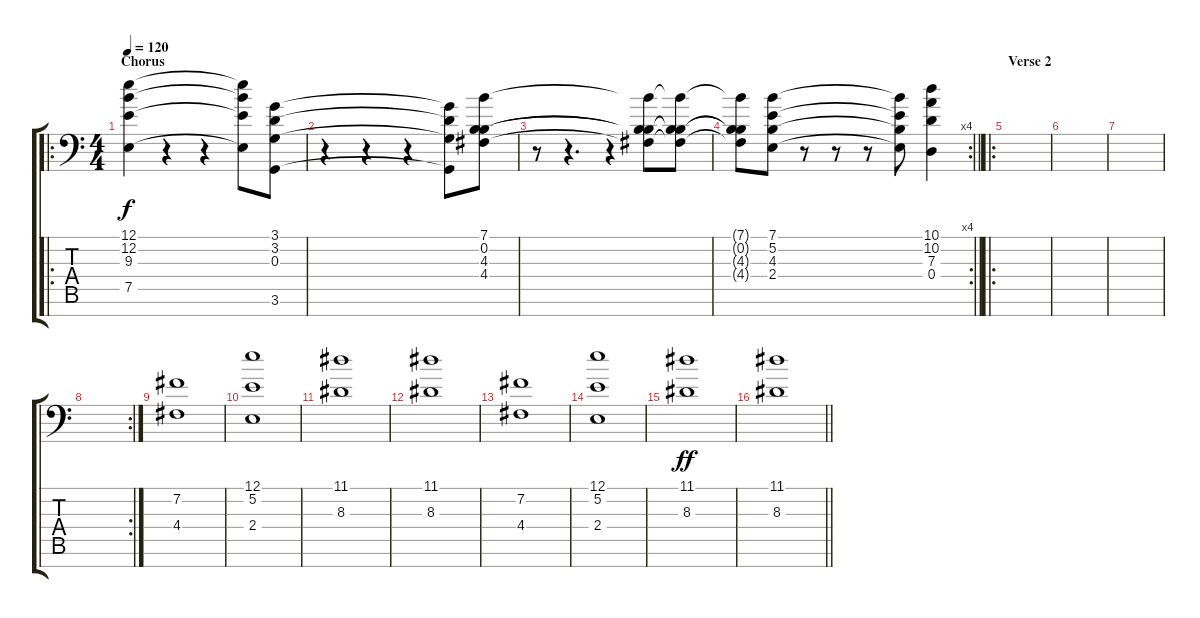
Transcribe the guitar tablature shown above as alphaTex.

\track "" {instrument choiraahs}
\staff {score tabs}
\tuning (E4 B3 G3 D3 A2 E2 C-1) {hide}
\ro
\ts (4 4)
\section ("" "Chorus")
\tempo 120
\clef f4
\ks c
(12.1 12.2 9.3 7.5).4{dy f volume 16} r.4 r.4 (12.1{t} 12.2{t} 9.3{t} 7.5{t}).8 (3.1 3.2 0.3 3.6).8 |
r.4 r.4 r.4 (3.1{t} 3.2{t} 0.3{t} 3.6{t}).8 (7.1 0.2 4.3 4.4).8 |
r.8 r.4{d} r.4 (7.1{t} 0.2{t} 4.3{t} 4.4{t}).8 (7.1{t} 0.2{t} 4.3{t} 4.4{t}).8 |
\rc 4
\barLineRight lightlight
(7.1{t} 0.2{t} 4.3{t} 4.4{t}).8 (7.1 5.2 4.3 2.4).8 r.8 r.8 r.8 (7.1{t} 5.2{t} 4.3{t} 2.4{t}).8 (10.1 10.2 7.3 0.4).4 |
\ro
\section ("" "Verse 2")
|
|
|
\rc 2
|
(7.2 4.4).1{volume 12} |
(12.1 5.2 2.4).1 |
(11.1 8.3).1 |
(11.1 8.3).1 |
(7.2 4.4).1 |
(12.1 5.2 2.4).1 |
(11.1 8.3).1{dy ff} |
\barLineRight lightlight
(11.1 8.3).1
